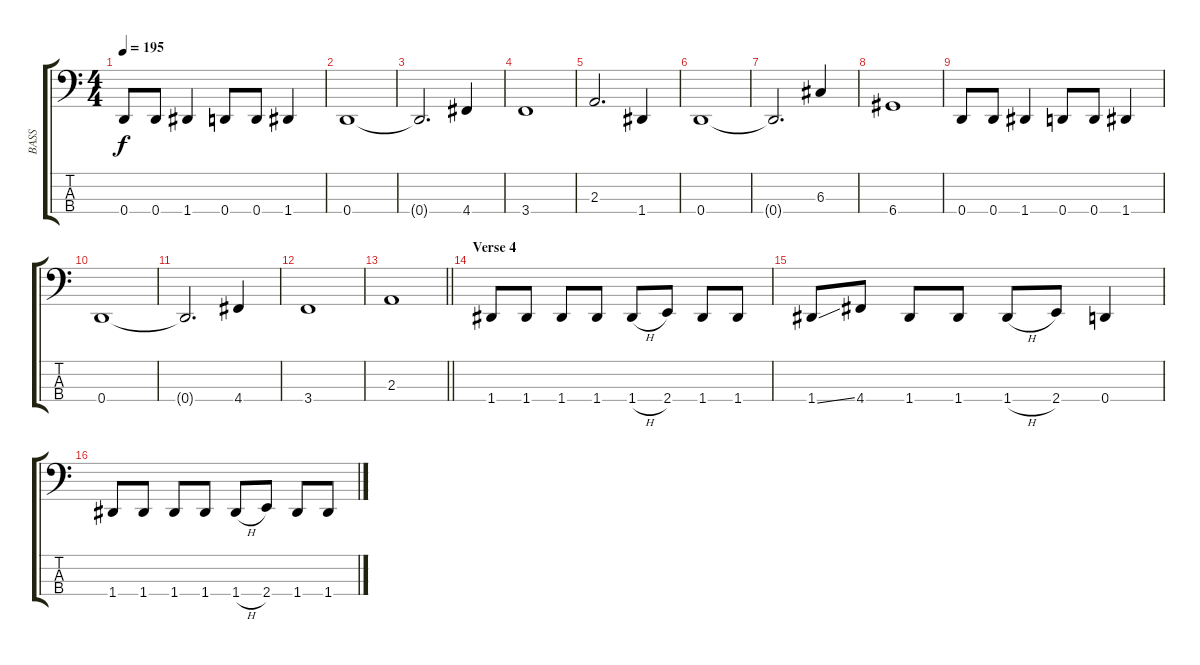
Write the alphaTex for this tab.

\track ("BASS" "BASS") {instrument electricbassfinger}
\staff {score tabs}
\tuning (F2 C2 G1 D1) {hide}
\ts (4 4)
\tempo 195
\clef f4
\ks c
0.4.8{dy f} 0.4.8 1.4.4 0.4.8 0.4.8 1.4.4 |
0.4.1 |
0.4{t}.2{d} 4.4.4 |
3.4.1 |
2.3.2{d} 1.4.4 |
0.4.1 |
0.4{t}.2{d} 6.3.4 |
6.4.1 |
0.4.8 0.4.8 1.4.4 0.4.8 0.4.8 1.4.4 |
0.4.1 |
0.4{t}.2{d} 4.4.4 |
3.4.1 |
\barLineRight lightlight
2.3.1 |
\section ("" "Verse 4")
1.4.8 1.4.8 1.4.8 1.4.8 1.4{h}.8 2.4.8 1.4.8 1.4.8 |
1.4{ss}.8 4.4.8 1.4.8 1.4.8 1.4{h}.8 2.4.8 0.4.4 |
1.4.8 1.4.8 1.4.8 1.4.8 1.4{h}.8 2.4.8 1.4.8 1.4.8
